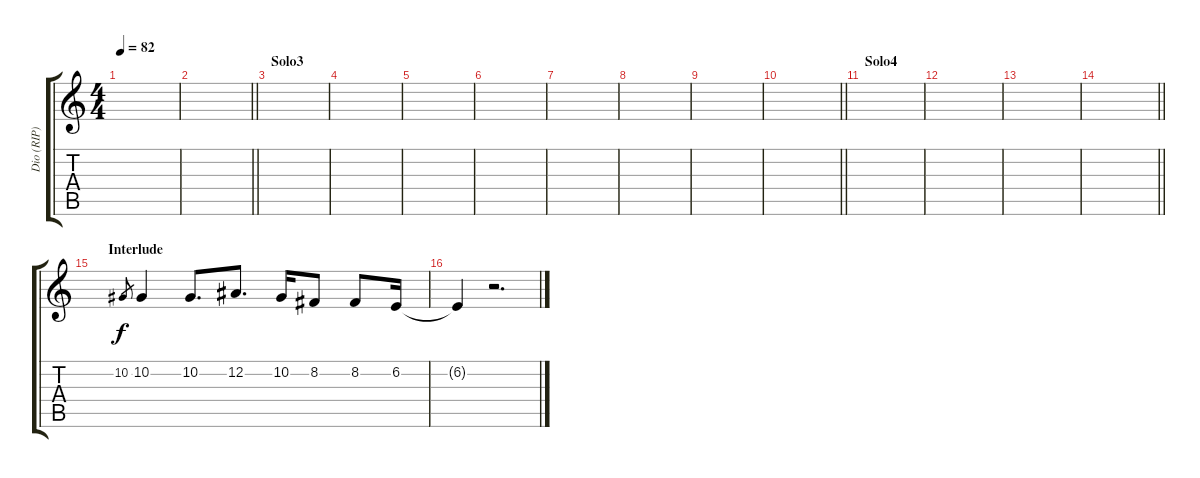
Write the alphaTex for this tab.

\track ("Dio (RIP)" "Dio (RIP)") {instrument violin}
\staff {score tabs}
\tuning (Eb4 Bb3 Gb3 Db3 Ab2 Eb2) {hide}
\ts (4 4)
\tempo 82
\clef g2
\ks c
|
\barLineRight lightlight
|
\section ("" "Solo3")
|
|
|
|
|
|
|
\barLineRight lightlight
|
\section ("" "Solo4")
|
|
|
\barLineRight lightlight
|
\section ("" "Interlude")
10.2.8{gr dy f} 10.2.4 10.2.8{d} 12.2.8{d} 10.2.16 8.2.8 8.2.8 6.2.16 |
6.2{t}.4 r.2{d}
